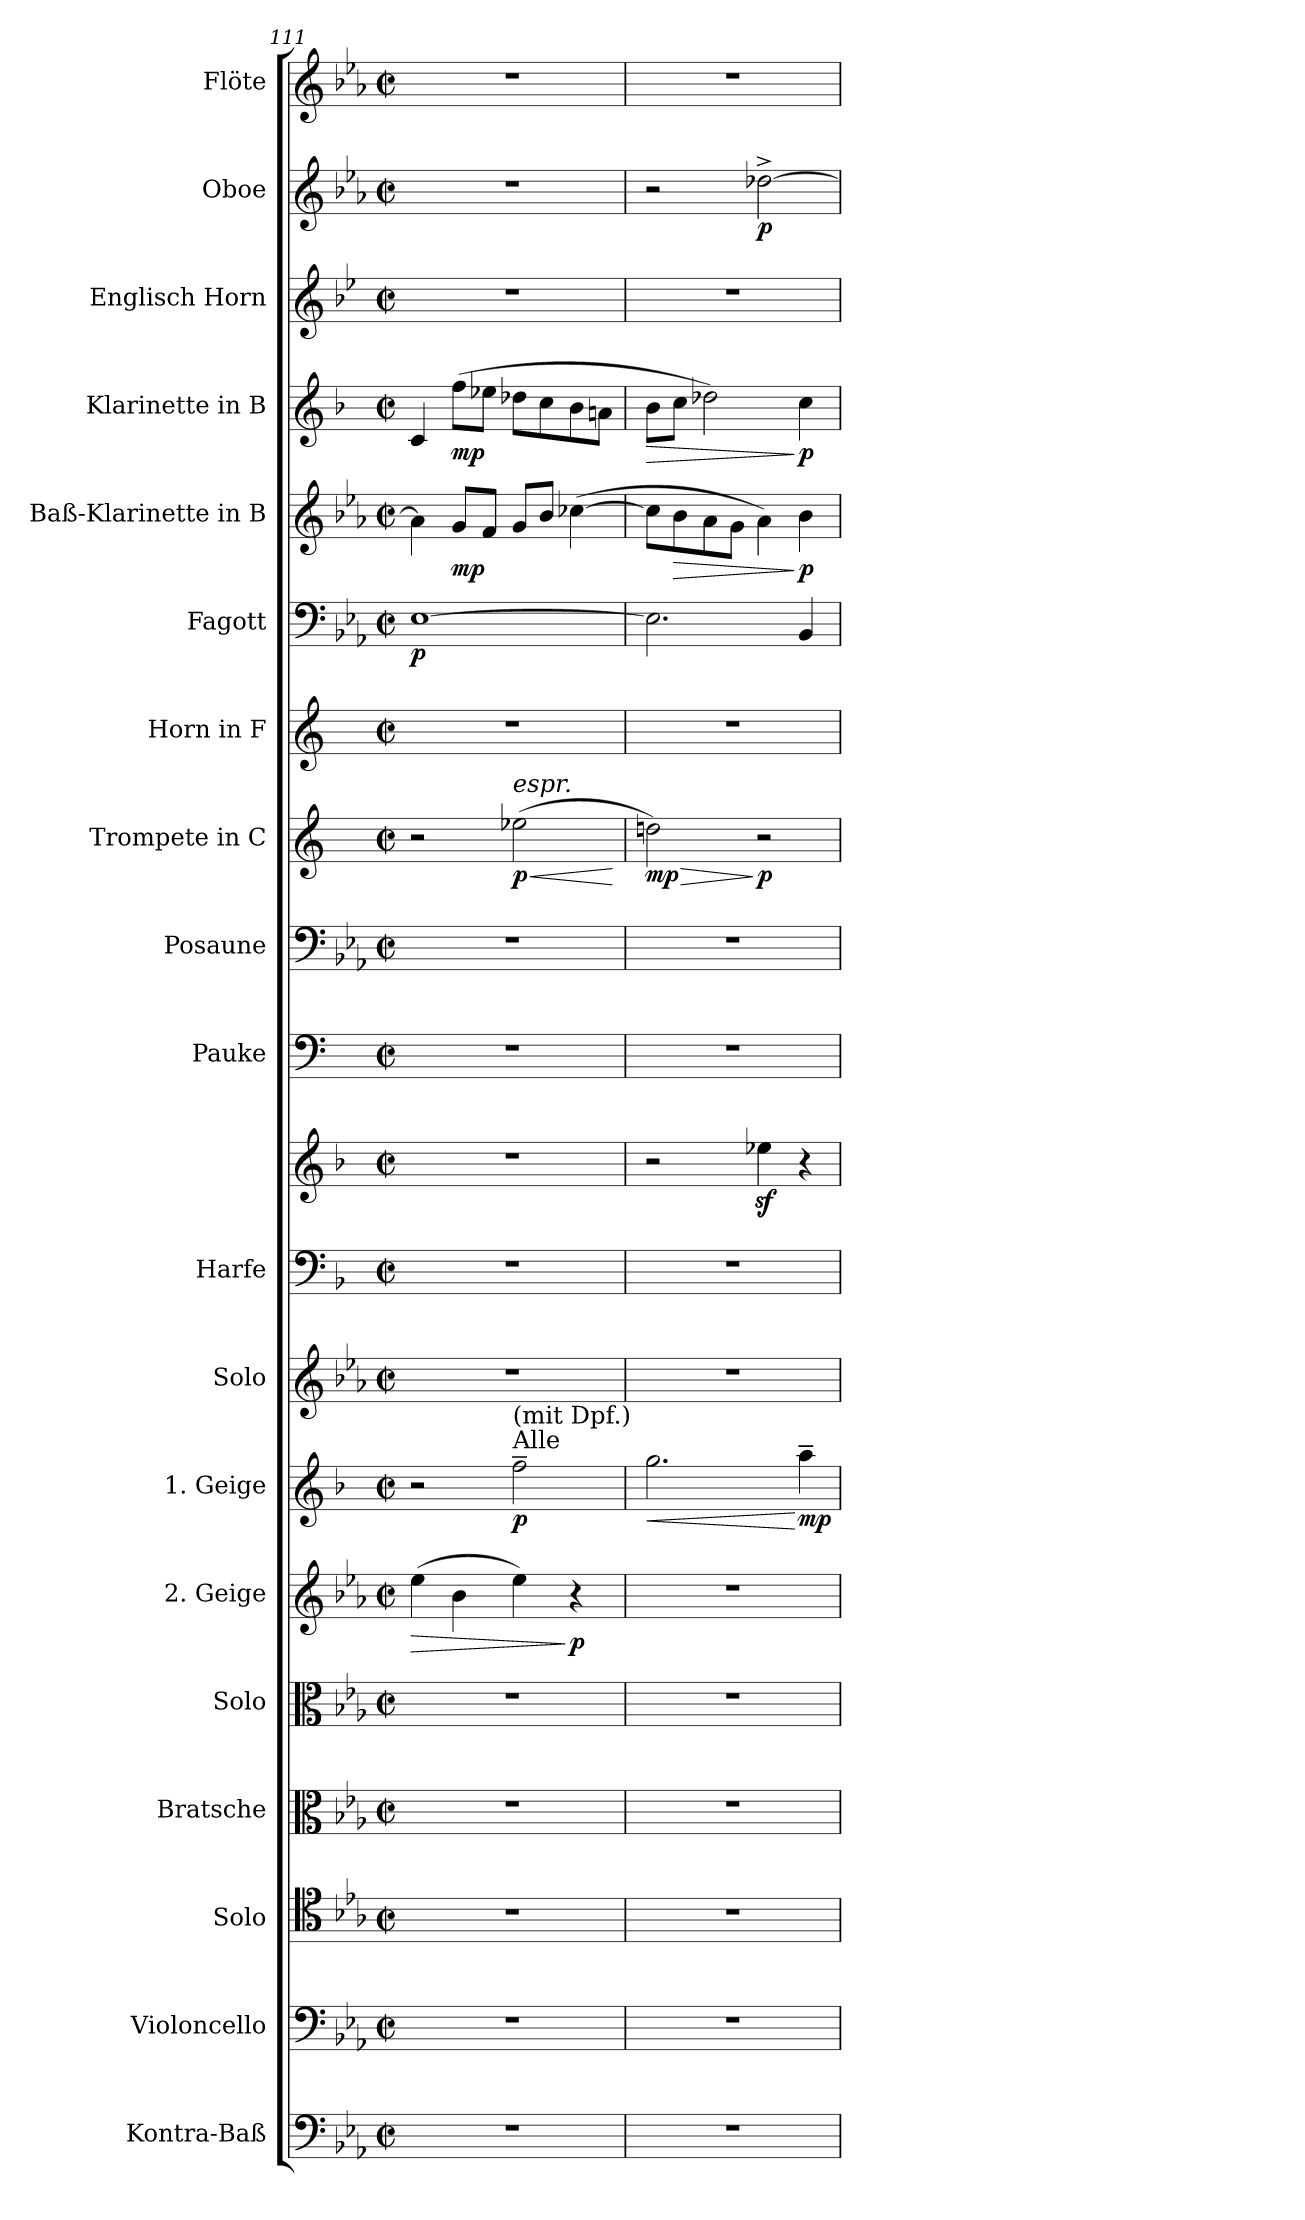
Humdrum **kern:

**kern	**kern	**kern	**kern	**kern	**kern	**dynam	**kern	**dynam	**kern	**kern	**kern	**kern	**kern	**kern	**dynam	**kern	**kern	**dynam	**kern	**dynam	**kern	**dynam	**kern	**kern	**dynam	**kern
*part19	*part18	*part17	*part16	*part15	*part14	*part14	*part13	*part13	*part12	*part11	*part11	*part10	*part9	*part8	*part8	*part7	*part6	*part6	*part5	*part5	*part4	*part4	*part3	*part2	*part2	*part1
*staff20	*staff19	*staff18	*staff17	*staff16	*staff15	*staff15	*staff14	*staff14	*staff13	*staff12	*staff11	*staff10	*staff9	*staff8	*staff8	*staff7	*staff6	*staff6	*staff5	*staff5	*staff4	*staff4	*staff3	*staff2	*staff2	*staff1
*I"Kontra-Baß	*I"Violoncello	*I"Solo	*I"Bratsche	*I"Solo	*I"2. Geige	*	*I"1. Geige	*	*I"Solo	*I"Harfe	*	*I"Pauke	*I"Posaune	*I"Trompete in C	*	*I"Horn in F	*I"Fagott	*	*I"Baß-Klarinette in B	*	*I"Klarinette in B	*	*I"Englisch Horn	*I"Oboe	*	*I"Flöte
*	*I'Vlc.	*I'Solo	*I'Br.	*I'Solo	*I'2. Gg	*	*I'1. Gg.	*	*I'Solo	*I'Hrf.	*	*I'Pk.	*I'Pos.	*I'Trp.	*	*I'Hr. F	*I'Fg.	*	*	*	*I'Kl. B	*	*I'E. H.	*I'Ob.	*	*I'Fl.
!!LO:PB:g=z
*clefF4	*clefF4	*clefC4	*clefC3	*clefC3	*clefG2	*	*clefG2	*	*clefG2	*clefF4	*clefG2	*clefF4	*clefF4	*clefG2	*	*clefG2	*clefF4	*	*clefG2	*	*clefG2	*	*clefG2	*clefG2	*	*clefG2
*ITrd7c12	*	*	*	*	*	*	*ITrd1c2	*	*	*ITrd1c2	*ITrd1c2	*	*	*	*	*ITrd4c7	*	*	*ITrd8c14	*	*ITrd1c2	*	*ITrd4c7	*	*	*
*k[b-e-a-]	*k[b-e-a-]	*k[b-e-a-]	*k[b-e-a-]	*k[b-e-a-]	*k[b-e-a-]	*	*k[b-e-a-]	*	*k[b-e-a-]	*k[b-e-a-]	*k[b-e-a-]	*k[]	*k[b-e-a-]	*k[]	*	*k[b-]	*k[b-e-a-]	*	*k[b-e-a-]	*	*k[b-e-a-]	*	*k[b-e-a-]	*k[b-e-a-]	*	*k[b-e-a-]
*M2/2	*M2/2	*M2/2	*M2/2	*M2/2	*M2/2	*	*M2/2	*	*M2/2	*M2/2	*M2/2	*M2/2	*M2/2	*M2/2	*	*M2/2	*M2/2	*	*M2/2	*	*M2/2	*	*M2/2	*M2/2	*	*M2/2
*met(c|)	*met(c|)	*met(c|)	*met(c|)	*met(c|)	*met(c|)	*	*met(c|)	*	*met(c|)	*met(c|)	*met(c|)	*met(c|)	*met(c|)	*met(c|)	*	*met(c|)	*met(c|)	*	*met(c|)	*	*met(c|)	*	*met(c|)	*met(c|)	*	*met(c|)
=111	=111	=111	=111	=111	=111	=111	=111	=111	=111	=111	=111	=111	=111	=111	=111	=111	=111	=111	=111	=111	=111	=111	=111	=111	=111	=111
!	!	!	!	!	!	!LO:HP:b	!	!	!	!	!	!	!	!	!	!	!	!LO:DY:b	!	!	!	!	!	!	!	!
1r	1r	1r	1r	1r	(>4ee-\	>	2r	.	1r	1r	1r	1r	1r	2r	.	1r	[1E-	p	4A-\]	.	4B-/	.	1r	1r	.	1r
!	!	!	!	!	!	!	!	!	!	!	!	!	!	!	!	!	!	!	!	!LO:DY:b	!	!LO:DY:b	!	!	!	!
.	.	.	.	.	4b-\	.	.	.	.	.	.	.	.	.	.	.	.	.	8G/L	mp	(>8ee-\L	mp	.	.	.	.
.	.	.	.	.	.	.	.	.	.	.	.	.	.	.	.	.	.	.	8F/J	.	8dd-X\J	.	.	.	.	.
!	!	!	!	!	!	!	!	!	!	!	!	!	!	!LO:TX:a:i:t=espr.	!	!	!	!	!	!	!	!	!	!	!	!
!	!	!	!	!	!	!	!LO:TX:a:t=Alle	!	!	!	!	!	!	!	!	!	!	!	!	!	!	!	!	!	!	!
!	!	!	!	!	!	!	!LO:TX:a:t=(mit Dpf.)	!	!	!	!	!	!	!	!	!	!	!	!	!	!	!	!	!	!	!
!	!	!	!	!	!	!	!	!LO:DY:b	!	!	!	!	!	!	!LO:HP:b	!	!	!	!	!	!	!	!	!	!	!
!	!	!	!	!	!	!	!	!	!	!	!	!	!	!	!LO:DY:n=1:b	!	!	!	!	!	!	!	!	!	!	!
.	.	.	.	.	4ee-\)	.	2ee-~\	p	.	.	.	.	.	(>2ee-X\	< p	.	.	.	8G/L	.	8cc-X\L	.	.	.	.	.
.	.	.	.	.	.	.	.	.	.	.	.	.	.	.	.	.	.	.	8B-/J	.	8b-\	.	.	.	.	.
!	!	!	!	!	!	!LO:DY:n=1:b	!	!	!	!	!	!	!	!	!	!	!	!	!	!	!	!	!	!	!	!
.	.	.	.	.	4r	] p	.	.	.	.	.	.	.	.	.	.	.	.	(>[4c-X\	.	8a-\	.	.	.	.	.
.	.	.	.	.	.	.	.	.	.	.	.	.	.	.	.	.	.	.	.	.	8gn\J	.	.	.	.	.
.	.	.	.	.	.	.	.	.	.	.	.	.	.	.	[	.	.	.	.	.	.	.	.	.	.	.
=112	=112	=112	=112	=112	=112	=112	=112	=112	=112	=112	=112	=112	=112	=112	=112	=112	=112	=112	=112	=112	=112	=112	=112	=112	=112	=112
!	!	!	!	!	!	!	!	!LO:HP:b	!	!	!	!	!	!	!LO:HP:b	!	!	!	!	!	!	!LO:HP:b	!	!	!	!
!	!	!	!	!	!	!	!	!	!	!	!	!	!	!	!LO:DY:n=1:b	!	!	!	!	!	!	!	!	!	!	!
1r	1r	1r	1r	1r	1r	.	2.ff\	<	1r	1r	2r	1r	1r	2ddn\)	> mp	1r	2.E-\]	.	8c-\L]	.	8a-\L	>	1r	2r	.	1r
!	!	!	!	!	!	!	!	!	!	!	!	!	!	!	!	!	!	!	!	!LO:HP:b	!	!	!	!	!	!
.	.	.	.	.	.	.	.	.	.	.	.	.	.	.	.	.	.	.	8B-\	>	8b-\J	.	.	.	.	.
.	.	.	.	.	.	.	.	.	.	.	.	.	.	.	.	.	.	.	8A-\	.	2cc-X\)	.	.	.	.	.
.	.	.	.	.	.	.	.	.	.	.	.	.	.	.	.	.	.	.	8G\J	.	.	.	.	.	.	.
!	!	!	!	!	!	!	!	!	!	!	!	!	!	!	!LO:DY:n=2:b	!	!	!	!	!	!	!	!	!	!LO:DY:b	!
.	.	.	.	.	.	.	.	.	.	.	4dd-Xz<\	.	.	2r	] p	.	.	.	4A-\)	.	.	.	.	[2dd-X^\	p	.
!	!	!	!	!	!	!	!	!LO:DY:n=1:b	!	!	!	!	!	!	!	!	!	!	!	!LO:DY:n=1:b	!	!LO:DY:n=1:b	!	!	!	!
.	.	.	.	.	.	.	4gg~\	[ mp	.	.	4r	.	.	.	.	.	4BB-/	.	4B-\	] p	4b-\	] p	.	.	.	.
=	=	=	=	=	=	=	=	=	=	=	=	=	=	=	=	=	=	=	=	=	=	=	=	=	=	=
*-	*-	*-	*-	*-	*-	*-	*-	*-	*-	*-	*-	*-	*-	*-	*-	*-	*-	*-	*-	*-	*-	*-	*-	*-	*-	*-
